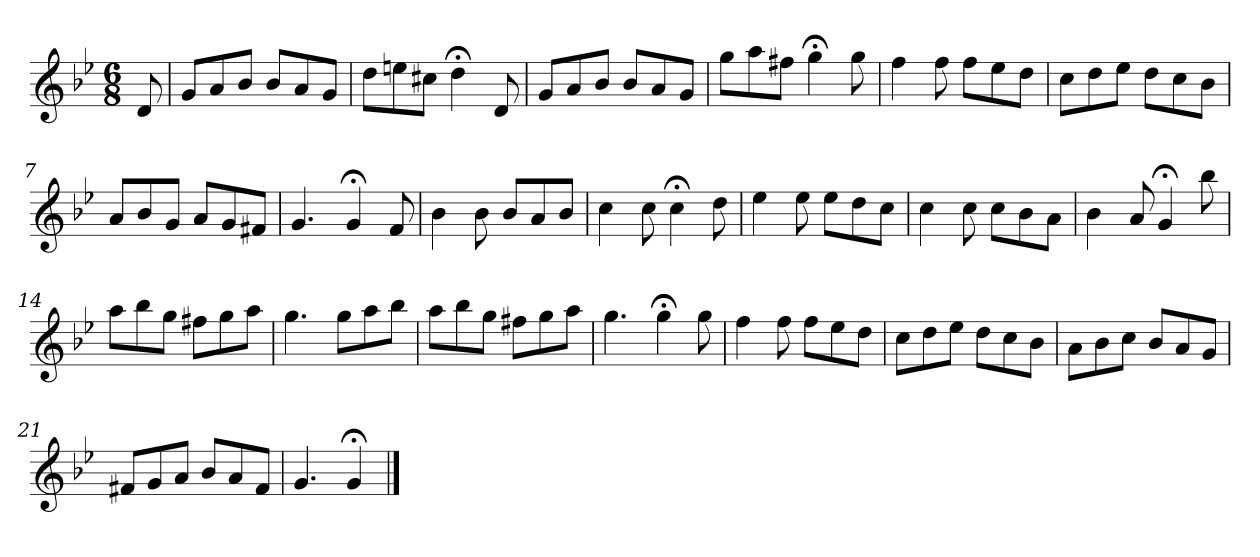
**kern
*part1
*staff1
*k[b-e-]
*g:
*M6/8
*MM120
=
8d
=1
8gL
8a
8b-J
8b-L
8a
8gJ
=2
8ddL
8een
8cc#XJ
4dd;<
8d
=3
8gL
8a
8b-J
8b-L
8a
8gJ
=4
8ggL
8aa
8ff#XJ
4gg;<
8gg
=5
4ff
8ff
8ffL
8ee-
8ddJ
=6
8ccL
8dd
8ee-J
8ddL
8cc
8b-J
=7
8aL
8b-
8gJ
8aL
8g
8f#XJ
=8
4.g
4g;<
8f
=9
4b-
8b-
8b-L
8a
8b-J
=10
4cc
8cc
4cc;<
8dd
=11
4ee-
8ee-
8ee-L
8dd
8ccJ
=12
4cc
8cc
8ccL
8b-
8aJ
=13
4b-
8a
4g;<
8bb-
=14
8aaL
8bb-
8ggJ
8ff#XL
8gg
8aaJ
=15
4.gg
8ggL
8aa
8bb-J
=16
8aaL
8bb-
8ggJ
8ff#XL
8gg
8aaJ
=17
4.gg
4gg;<
8gg
=18
4ff
8ff
8ffL
8ee-
8ddJ
=19
8ccL
8dd
8ee-J
8ddL
8cc
8b-J
=20
8aL
8b-
8ccJ
8b-L
8a
8gJ
=21
8f#XL
8g
8aJ
8b-L
8a
8f#J
=22
4.g
4g;<
==
*-
